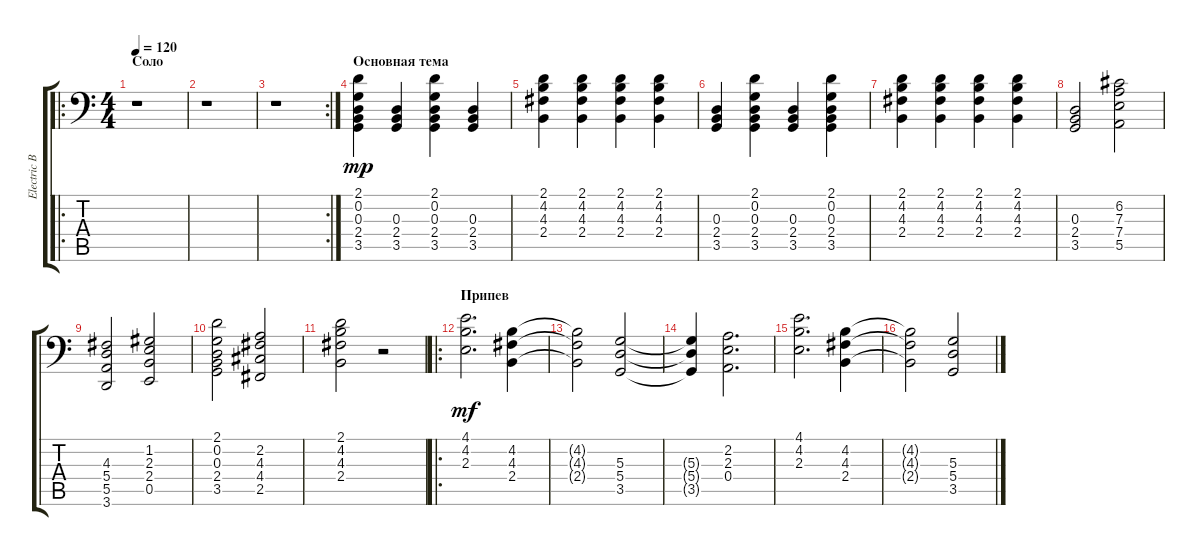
\track ("Electric Bass" "Electric B") {instrument electricbassfinger}
\staff {score tabs}
\tuning (C3 G2 D2 A1 E1 B0) {hide}
\ro
\ts (4 4)
\section ("" "Соло")
\tempo 120
\clef f4
\ks c
r.1{dy mf} |
r.1 |
\rc 2
r.1 |
\section ("" "Основная тема")
(2.1 0.2 0.3 2.4 3.5).4{dy mp} (0.3 2.4 3.5).4 (2.1 0.2 0.3 2.4 3.5).4 (0.3 2.4 3.5).4 |
(2.1 4.2 4.3 2.4).4 (2.1 4.2 4.3 2.4).4 (2.1 4.2 4.3 2.4).4 (2.1 4.2 4.3 2.4).4 |
(0.3 2.4 3.5).4 (2.1 0.2 0.3 2.4 3.5).4 (0.3 2.4 3.5).4 (2.1 0.2 0.3 2.4 3.5).4 |
(2.1 4.2 4.3 2.4).4 (2.1 4.2 4.3 2.4).4 (2.1 4.2 4.3 2.4).4 (2.1 4.2 4.3 2.4).4 |
(0.3 2.4 3.5).2 (6.2 7.3 7.4 5.5).2 |
(4.3 5.4 5.5 3.6).2 (1.2 2.3 2.4 0.5).2 |
(2.1 0.2 0.3 2.4 3.5).2 (2.2 4.3 4.4 2.5).2 |
(2.1 4.2 4.3 2.4).2 r.2 |
\ro
\section ("" "Припев")
(4.1 4.2 2.3).2{d dy mf} (4.2 4.3 2.4).4 |
(4.2{t} 4.3{t} 2.4{t}).2 (5.3 5.4 3.5).2 |
(5.3{t} 5.4{t} 3.5{t}).4 (2.2 2.3 0.4).2{d} |
(4.1 4.2 2.3).2{d} (4.2 4.3 2.4).4 |
(4.2{t} 4.3{t} 2.4{t}).2 (5.3 5.4 3.5).2
